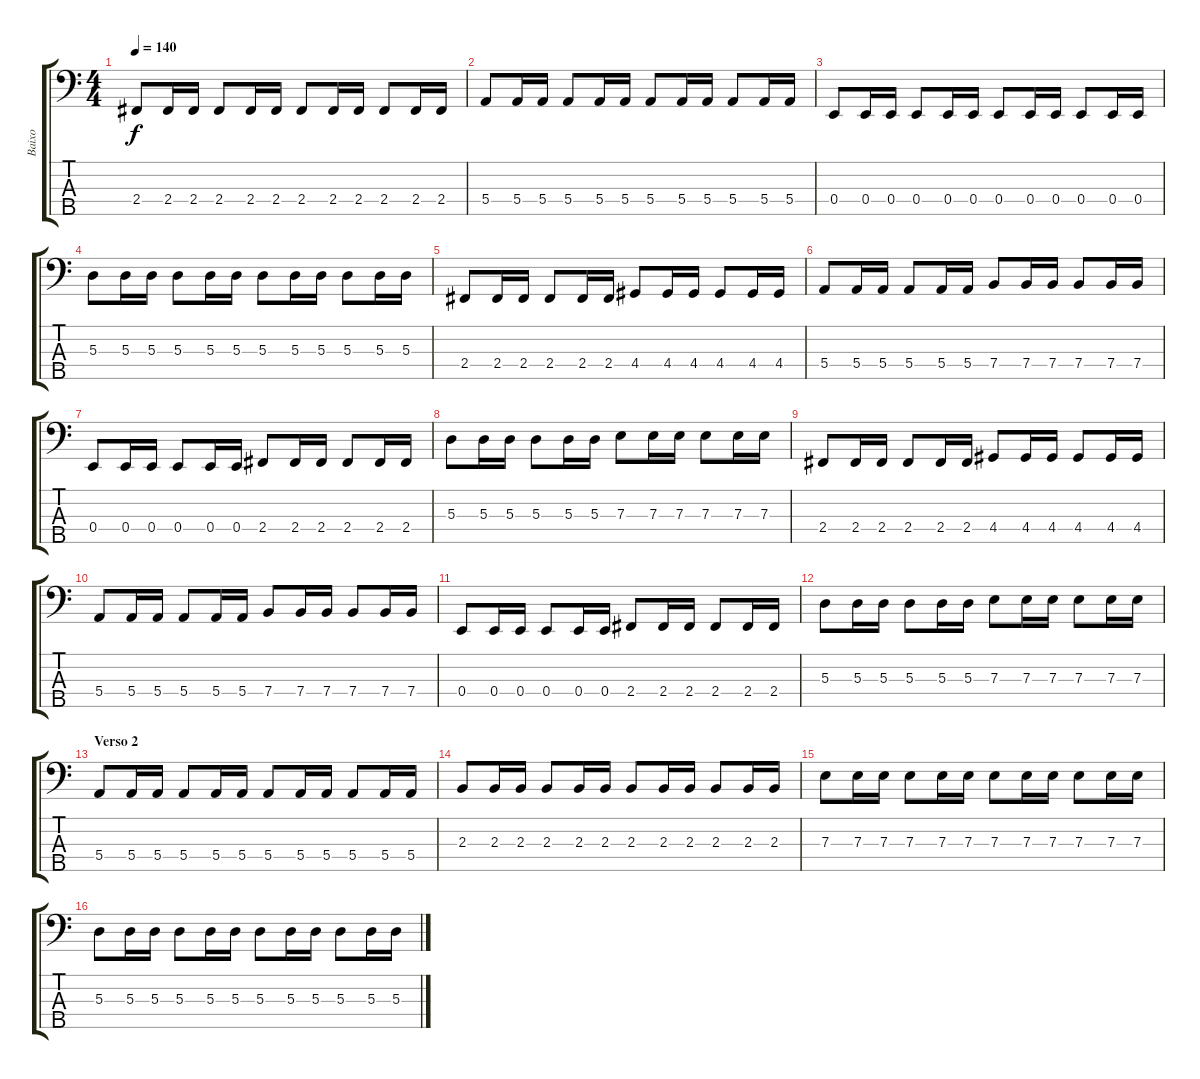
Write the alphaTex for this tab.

\track ("Baixo" "Baixo") {instrument electricbassfinger}
\staff {score tabs}
\tuning (G2 D2 A1 E1 B0) {hide}
\ts (4 4)
\tempo 140
\clef f4
\ks c
2.4.8{dy f} 2.4.16 2.4.16 2.4.8 2.4.16 2.4.16 2.4.8 2.4.16 2.4.16 2.4.8 2.4.16 2.4.16 |
5.4.8 5.4.16 5.4.16 5.4.8 5.4.16 5.4.16 5.4.8 5.4.16 5.4.16 5.4.8 5.4.16 5.4.16 |
0.4.8 0.4.16 0.4.16 0.4.8 0.4.16 0.4.16 0.4.8 0.4.16 0.4.16 0.4.8 0.4.16 0.4.16 |
5.3.8 5.3.16 5.3.16 5.3.8 5.3.16 5.3.16 5.3.8 5.3.16 5.3.16 5.3.8 5.3.16 5.3.16 |
2.4.8 2.4.16 2.4.16 2.4.8 2.4.16 2.4.16 4.4.8 4.4.16 4.4.16 4.4.8 4.4.16 4.4.16 |
5.4.8 5.4.16 5.4.16 5.4.8 5.4.16 5.4.16 7.4.8 7.4.16 7.4.16 7.4.8 7.4.16 7.4.16 |
0.4.8 0.4.16 0.4.16 0.4.8 0.4.16 0.4.16 2.4.8 2.4.16 2.4.16 2.4.8 2.4.16 2.4.16 |
5.3.8 5.3.16 5.3.16 5.3.8 5.3.16 5.3.16 7.3.8 7.3.16 7.3.16 7.3.8 7.3.16 7.3.16 |
2.4.8 2.4.16 2.4.16 2.4.8 2.4.16 2.4.16 4.4.8 4.4.16 4.4.16 4.4.8 4.4.16 4.4.16 |
5.4.8 5.4.16 5.4.16 5.4.8 5.4.16 5.4.16 7.4.8 7.4.16 7.4.16 7.4.8 7.4.16 7.4.16 |
0.4.8 0.4.16 0.4.16 0.4.8 0.4.16 0.4.16 2.4.8 2.4.16 2.4.16 2.4.8 2.4.16 2.4.16 |
5.3.8 5.3.16 5.3.16 5.3.8 5.3.16 5.3.16 7.3.8 7.3.16 7.3.16 7.3.8 7.3.16 7.3.16 |
\section ("" "Verso 2")
5.4.8 5.4.16 5.4.16 5.4.8 5.4.16 5.4.16 5.4.8 5.4.16 5.4.16 5.4.8 5.4.16 5.4.16 |
2.3.8 2.3.16 2.3.16 2.3.8 2.3.16 2.3.16 2.3.8 2.3.16 2.3.16 2.3.8 2.3.16 2.3.16 |
7.3.8 7.3.16 7.3.16 7.3.8 7.3.16 7.3.16 7.3.8 7.3.16 7.3.16 7.3.8 7.3.16 7.3.16 |
5.3.8 5.3.16 5.3.16 5.3.8 5.3.16 5.3.16 5.3.8 5.3.16 5.3.16 5.3.8 5.3.16 5.3.16
